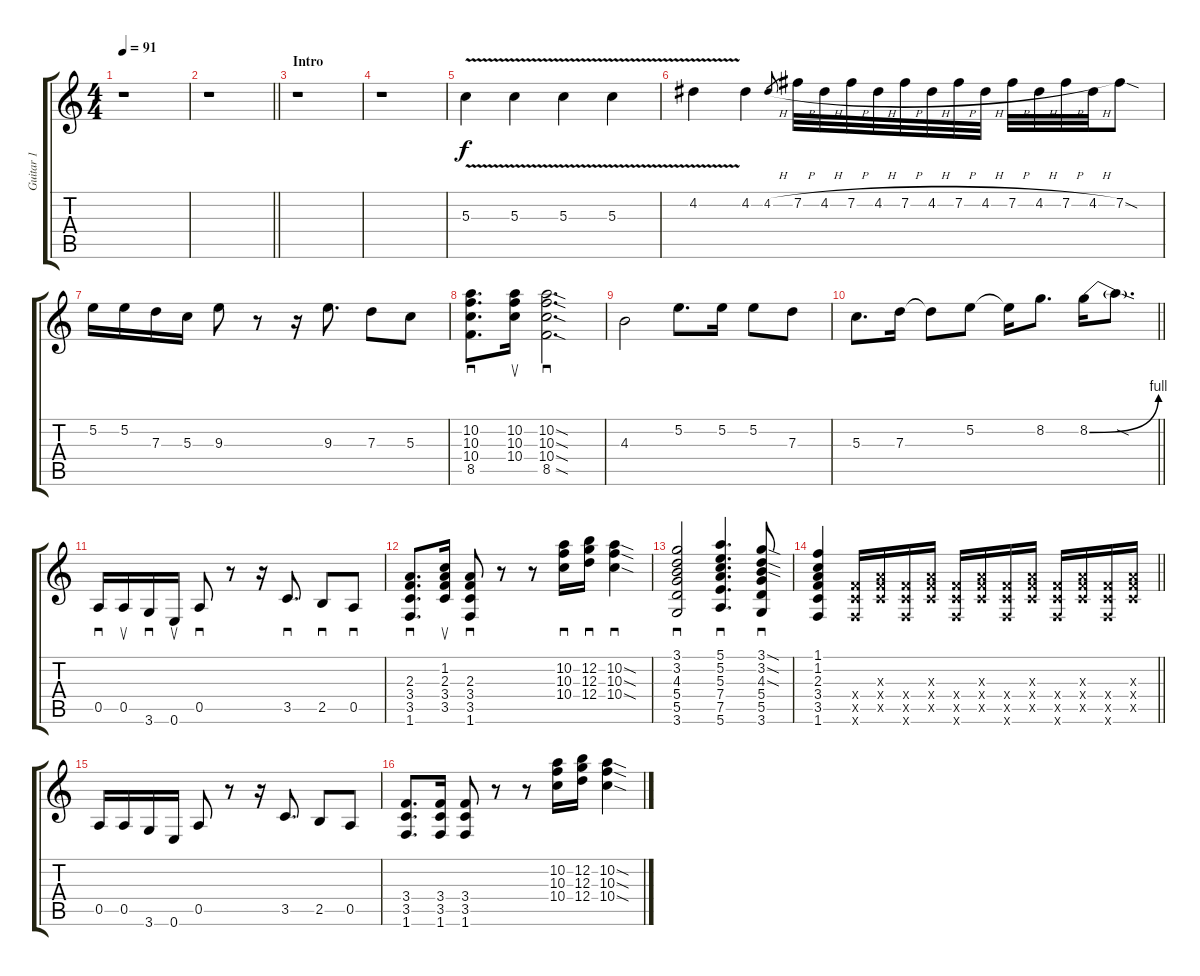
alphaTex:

\track ("Guitar 1" "Guitar 1") {instrument overdrivenguitar}
\staff {score tabs}
\tuning (E4 B3 G3 D3 A2 E2) {hide}
\ts (4 4)
\tempo 91
\clef g2
\ks c
r.1{dy f instrument overdrivenguitar} |
\barLineRight lightlight
r.1 |
\section ("" "Intro")
r.1 |
r.1 |
5.3{v}.4 5.3{v}.4 5.3{v}.4 5.3{v}.4 |
4.2{v}.4 4.2.4 4.2{h}.8{gr} 7.2{h}.32 4.2{h}.32 7.2{h}.32 4.2{h}.32 7.2{h}.32 4.2{h}.32 7.2{h}.32 4.2{h}.32 7.2{h}.32 4.2{h}.32 7.2{h}.32 4.2{h}.32 7.2{sod}.8 |
5.2.16 5.2.16 7.3.16 5.3.16 9.3.8 r.8 r.16 9.3.8{d} 7.3.8 5.3.8 |
(10.2 10.3 10.4 8.5).8{d sd} (10.2 10.3 10.4).16{su} (10.2{sod} 10.3{sod} 10.4{sod} 8.5{sod}).2{d sd} |
4.3.2 5.2.8{d} 5.2.16 5.2.8 7.3.8 |
\barLineRight lightlight
5.3.8{d} 7.3.16 7.3{t}.8 5.2.8 5.2{t}.16 8.2.8{d} 8.2{be (bend 0 0 60 4)}.16 8.2{sod t}.8{d} |
0.5.16{sd} 0.5.16{su} 3.6.16{sd} 0.6.16{su} 0.5.8{sd} r.8 r.16 3.5.8{d sd} 2.5.8{sd} 0.5.8{sd} |
(2.3 3.4 3.5 1.6).8{d sd} (1.2 2.3 3.4 3.5).16{su} (2.3 3.4 3.5 1.6).8{sd} r.8 r.8 (10.2 10.3 10.4).16{sd} (12.2 12.3 12.4).16{sd} (10.2{sod} 10.3{sod} 10.4{sod}).4{sd} |
(3.1 3.2 4.3 5.4 5.5 3.6).2{sd} (5.1 5.2 5.3 7.4 7.5 5.6).4{d sd} (3.1{sod} 3.2{sod} 4.3{sod} 5.4 5.5 3.6).8{sd} |
\barLineRight lightlight
(1.1 1.2 2.3 3.4 3.5 1.6).4 (3.4{x} 3.5{x} 1.6{x}).16 (2.3{x} 3.4{x} 3.5{x}).16 (3.4{x} 3.5{x} 1.6{x}).16 (2.3{x} 3.4{x} 3.5{x}).16 (3.4{x} 3.5{x} 1.6{x}).16 (2.3{x} 3.4{x} 3.5{x}).16 (3.4{x} 3.5{x} 1.6{x}).16 (2.3{x} 3.4{x} 3.5{x}).16 (3.4{x} 3.5{x} 1.6{x}).16 (2.3{x} 3.4{x} 3.5{x}).16 (3.4{x} 3.5{x} 1.6{x}).16 (2.3{x} 3.4{x} 3.5{x}).16 |
0.5.16 0.5.16 3.6.16 0.6.16 0.5.8 r.8 r.16 3.5.8{d} 2.5.8 0.5.8 |
(3.4 3.5 1.6).8{d} (3.4 3.5 1.6).16 (3.4 3.5 1.6).8 r.8 r.8 (10.2 10.3 10.4).16 (12.2 12.3 12.4).16 (10.2{sod} 10.3{sod} 10.4{sod}).4
